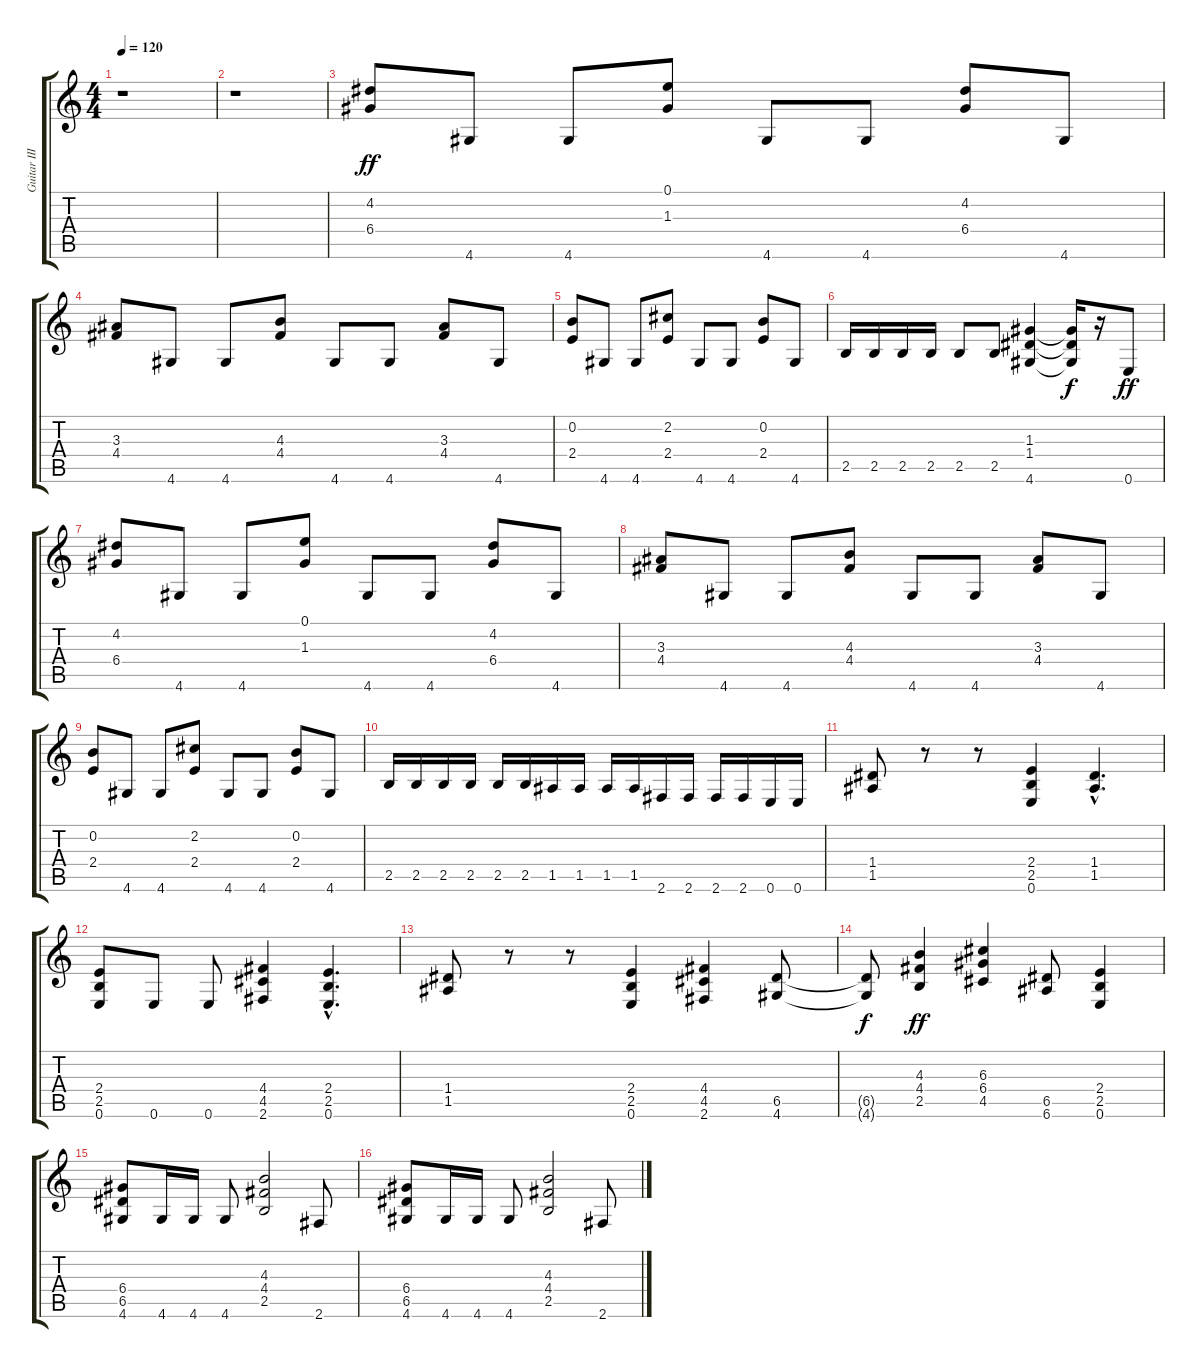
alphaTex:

\track ("Guitar III" "Guitar III") {instrument distortionguitar}
\staff {score tabs}
\tuning (E4 B3 G3 D3 A2 E2) {hide}
\ts (4 4)
\tempo 120
\clef g2
\ks c
r.1{dy f} |
r.1 |
(4.2 6.4).8{dy ff} 4.6.8 4.6.8 (0.1 1.3).8 4.6.8 4.6.8 (4.2 6.4).8 4.6.8 |
(3.3 4.4).8 4.6.8 4.6.8 (4.3 4.4).8 4.6.8 4.6.8 (3.3 4.4).8 4.6.8 |
(0.2 2.4).8 4.6.8 4.6.8 (2.2 2.4).8 4.6.8 4.6.8 (0.2 2.4).8 4.6.8 |
2.5.16 2.5.16 2.5.16 2.5.16 2.5.8 2.5.8 (1.3 1.4 4.6).4 (1.3{t} 1.4{t} 4.6{t}).16{dy f} r.16 0.6.8{dy ff} |
(4.2 6.4).8 4.6.8 4.6.8 (0.1 1.3).8 4.6.8 4.6.8 (4.2 6.4).8 4.6.8 |
(3.3 4.4).8 4.6.8 4.6.8 (4.3 4.4).8 4.6.8 4.6.8 (3.3 4.4).8 4.6.8 |
(0.2 2.4).8 4.6.8 4.6.8 (2.2 2.4).8 4.6.8 4.6.8 (0.2 2.4).8 4.6.8 |
2.5.16 2.5.16 2.5.16 2.5.16 2.5.16 2.5.16 1.5.16 1.5.16 1.5.16 1.5.16 2.6.16 2.6.16 2.6.16 2.6.16 0.6.16 0.6.16 |
(1.4 1.5).8 r.8 r.8 (2.4 2.5 0.6).4 (1.4{hac} 1.5{hac}).4{d} |
(2.4 2.5 0.6).8 0.6.8 0.6.8 (4.4 4.5 2.6).4 (2.4{hac} 2.5{hac} 0.6{hac}).4{d} |
(1.4 1.5).8 r.8 r.8 (2.4 2.5 0.6).4 (4.4 4.5 2.6).4 (6.5 4.6).8 |
(6.5{t} 4.6{t}).8{dy f} (4.3 4.4 2.5).4{dy ff} (6.3 6.4 4.5).4 (6.5 6.6).8 (2.4 2.5 0.6).4 |
(6.4 6.5 4.6).8 4.6.16 4.6.16 4.6.8 (4.3 4.4 2.5).2 2.6.8 |
(6.4 6.5 4.6).8 4.6.16 4.6.16 4.6.8 (4.3 4.4 2.5).2 2.6.8
